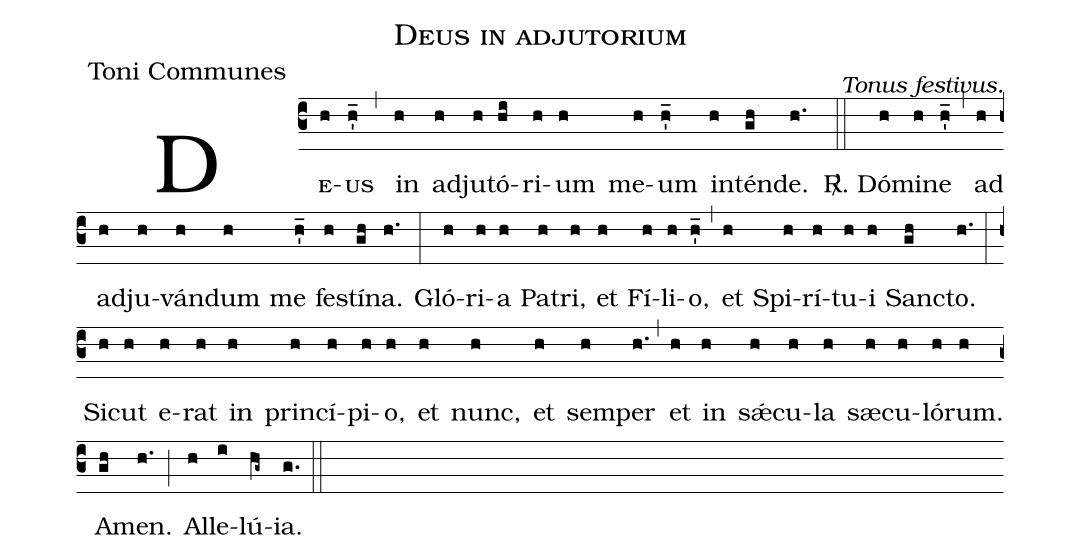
name:Deus in adjutorium ;
office-part:Toni Communes;
commentary:Tonus festivus.;
%%
(c3) D<sc>e(h)us(h'_)</sc> (,) in(h) ad(h)ju(h)tó-(hi)ri(h)um(h) me(h)um(h'_) in(h)tén(gh)de.(h.) (::) <sp>R/</sp>. Dó(h)mi(h)ne(h'_) (,) ad(h) ad(h)ju-(h)ván(h)dum(h) me(h'_) fe(h)stí(gh)na.(h.) (:) Gló-(h)ri-(h)a(h) Pa(h)tri,(h) et(h) Fí-(h)li-(h)o,(h'_) (,) et(h) Spi-(h)rí-(h)tu-(h)i(h) San(gh)cto.(h.) (:) Si(h)cut(h) e-(h)rat(h) in(h) prin(h)cí(h)pi-(h)o,(h) et(h) nunc,(h) et(h) sem(h)per(h.) (,) et(h) in(h) s<sp>'ae</sp>(h)cu-(h)la(h) sæ(h)cu-(h)ló(h)rum.(h) A(gh)men.(h.) (;) Al(h)le-(i)lú(hg~)ia.(g.) (::)
